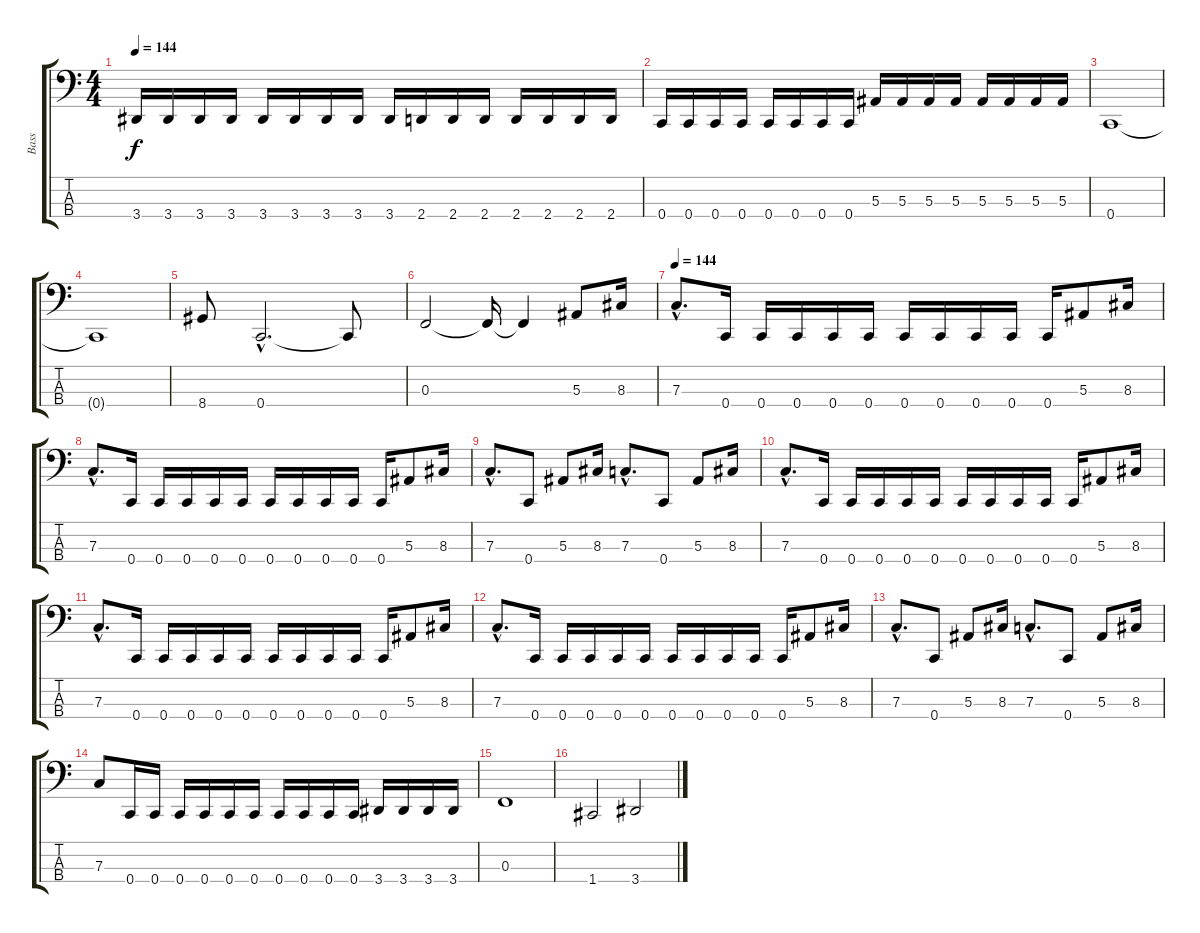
\track ("Bass" "Bass") {instrument electricbasspick}
\staff {score tabs}
\tuning (Eb2 Bb1 F1 C1) {hide}
\ts (4 4)
\tempo 144
\clef f4
\ks c
3.4.16{dy f} 3.4.16 3.4.16 3.4.16 3.4.16 3.4.16 3.4.16 3.4.16 3.4.16 2.4.16 2.4.16 2.4.16 2.4.16 2.4.16 2.4.16 2.4.16 |
0.4.16 0.4.16 0.4.16 0.4.16 0.4.16 0.4.16 0.4.16 0.4.16 5.3.16 5.3.16 5.3.16 5.3.16 5.3.16 5.3.16 5.3.16 5.3.16 |
0.4.1 |
0.4{t}.1 |
8.4.8 0.4{hac}.2{d} 0.4{t}.8 |
0.3.2 0.3{t}.16 0.3{t}.4 5.3.8 8.3.16 |
\tempo 144
7.3{hac}.8{d} 0.4.16 0.4.16 0.4.16 0.4.16 0.4.16 0.4.16 0.4.16 0.4.16 0.4.16 0.4.16 5.3.8 8.3.16 |
7.3{hac}.8{d} 0.4.16 0.4.16 0.4.16 0.4.16 0.4.16 0.4.16 0.4.16 0.4.16 0.4.16 0.4.16 5.3.8 8.3.16 |
7.3{hac}.8{d} 0.4.8 5.3.8 8.3.16 7.3{hac}.8{d} 0.4.8 5.3.8 8.3.16 |
7.3{hac}.8{d} 0.4.16 0.4.16 0.4.16 0.4.16 0.4.16 0.4.16 0.4.16 0.4.16 0.4.16 0.4.16 5.3.8 8.3.16 |
7.3{hac}.8{d} 0.4.16 0.4.16 0.4.16 0.4.16 0.4.16 0.4.16 0.4.16 0.4.16 0.4.16 0.4.16 5.3.8 8.3.16 |
7.3{hac}.8{d} 0.4.16 0.4.16 0.4.16 0.4.16 0.4.16 0.4.16 0.4.16 0.4.16 0.4.16 0.4.16 5.3.8 8.3.16 |
7.3{hac}.8{d} 0.4.8 5.3.8 8.3.16 7.3{hac}.8{d} 0.4.8 5.3.8 8.3.16 |
7.3.8 0.4.16 0.4.16 0.4.16 0.4.16 0.4.16 0.4.16 0.4.16 0.4.16 0.4.16 0.4.16 3.4.16 3.4.16 3.4.16 3.4.16 |
0.3.1 |
1.4.2 3.4.2
